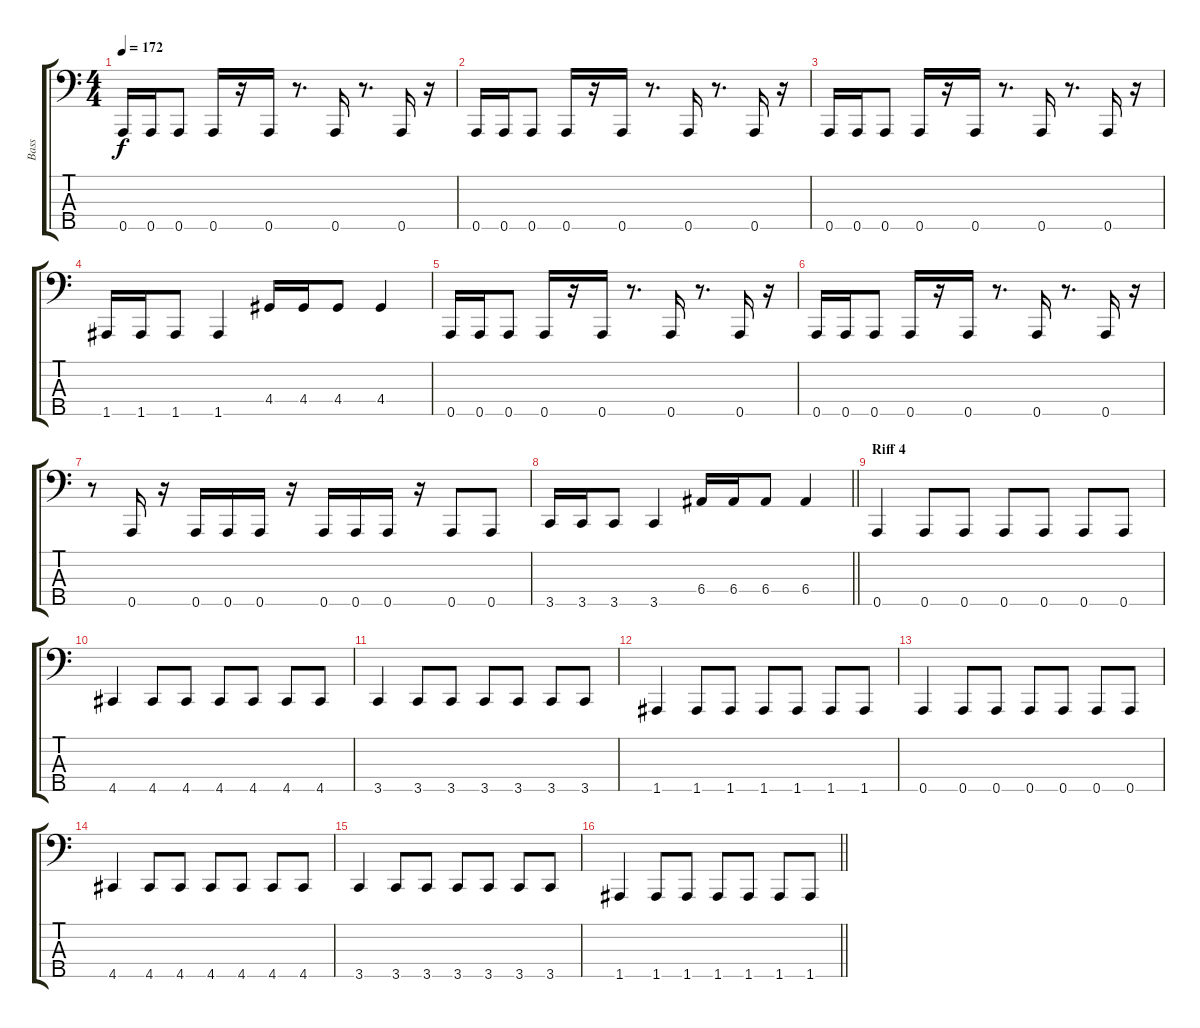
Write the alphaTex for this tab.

\track ("Bass" "Bass") {instrument electricbassfinger}
\staff {score tabs}
\tuning (G2 D2 A1 E1 A0) {hide}
\ts (4 4)
\tempo 172
\clef f4
\ks c
0.5.16{dy f} 0.5.16 0.5.8 0.5.16 r.16 0.5.16 r.8{d} 0.5.16 r.8{d} 0.5.16 r.16 |
0.5.16 0.5.16 0.5.8 0.5.16 r.16 0.5.16 r.8{d} 0.5.16 r.8{d} 0.5.16 r.16 |
0.5.16 0.5.16 0.5.8 0.5.16 r.16 0.5.16 r.8{d} 0.5.16 r.8{d} 0.5.16 r.16 |
1.5.16 1.5.16 1.5.8 1.5.4 4.4.16 4.4.16 4.4.8 4.4.4 |
0.5.16 0.5.16 0.5.8 0.5.16 r.16 0.5.16 r.8{d} 0.5.16 r.8{d} 0.5.16 r.16 |
0.5.16 0.5.16 0.5.8 0.5.16 r.16 0.5.16 r.8{d} 0.5.16 r.8{d} 0.5.16 r.16 |
r.8 0.5.16 r.16 0.5.16 0.5.16 0.5.16 r.16 0.5.16 0.5.16 0.5.16 r.16 0.5.8 0.5.8 |
\barLineRight lightlight
3.5.16 3.5.16 3.5.8 3.5.4 6.4.16 6.4.16 6.4.8 6.4.4 |
\section ("" "Riff 4")
0.5.4 0.5.8 0.5.8 0.5.8 0.5.8 0.5.8 0.5.8 |
4.5.4 4.5.8 4.5.8 4.5.8 4.5.8 4.5.8 4.5.8 |
3.5.4 3.5.8 3.5.8 3.5.8 3.5.8 3.5.8 3.5.8 |
1.5.4 1.5.8 1.5.8 1.5.8 1.5.8 1.5.8 1.5.8 |
0.5.4 0.5.8 0.5.8 0.5.8 0.5.8 0.5.8 0.5.8 |
4.5.4 4.5.8 4.5.8 4.5.8 4.5.8 4.5.8 4.5.8 |
3.5.4 3.5.8 3.5.8 3.5.8 3.5.8 3.5.8 3.5.8 |
\barLineRight lightlight
1.5.4 1.5.8 1.5.8 1.5.8 1.5.8 1.5.8 1.5.8
